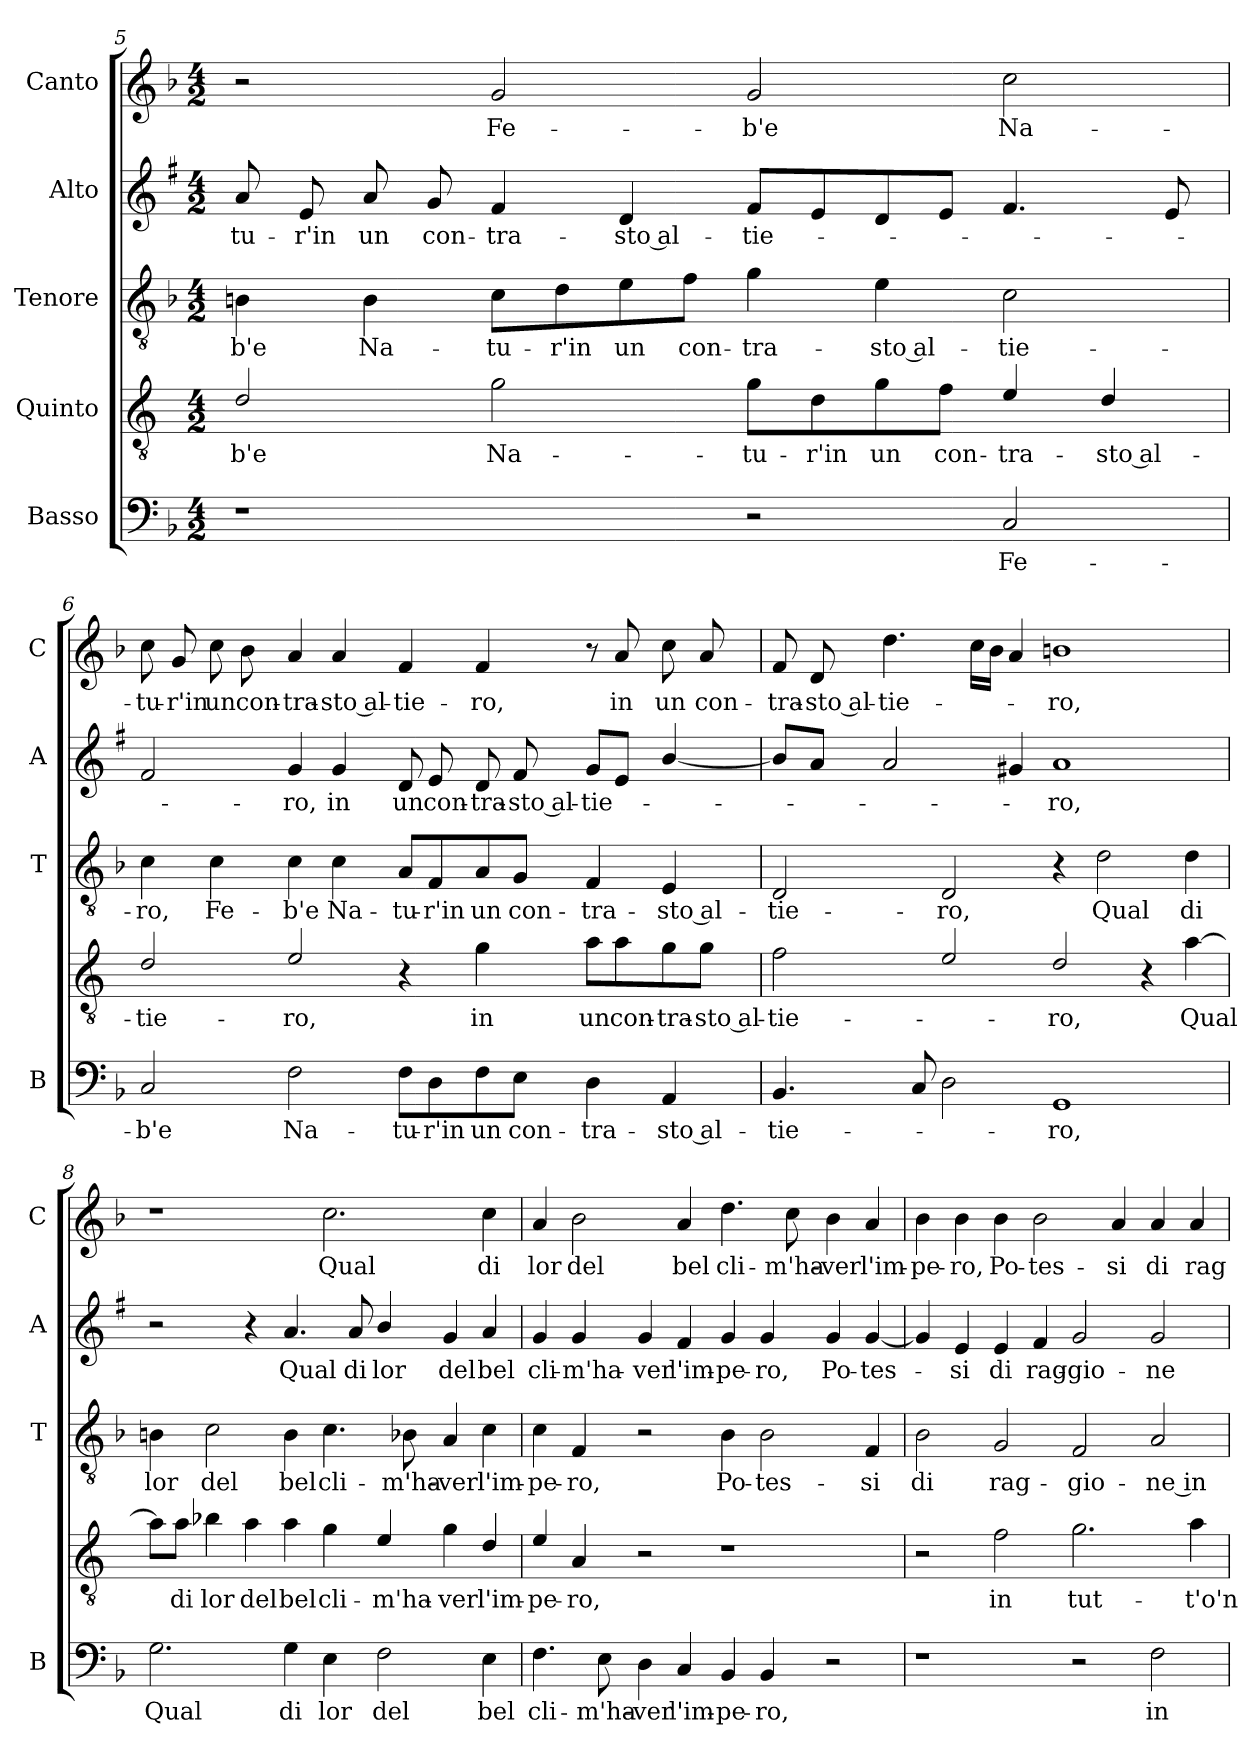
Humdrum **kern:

**kern	**text	**kern	**text	**kern	**text	**kern	**text	**kern	**text
*part5	*part5	*part4	*part4	*part3	*part3	*part2	*part2	*part1	*part1
*staff5	*staff5	*staff4	*staff4	*staff3	*staff3	*staff2	*staff2	*staff1	*staff1
*I"Basso	*	*I"Quinto	*	*I"Tenore	*	*I"Alto	*	*I"Canto	*
*I'B	*	*	*	*I'T	*	*I'A	*	*I'C	*
!!LO:PB:g=z
*clefF4	*	*clefGv2	*	*clefGv2	*	*clefG2	*	*clefG2	*
*	*	*ITrd4c7	*	*	*	*ITrd1c2	*	*	*
*k[b-]	*	*k[b-]	*	*k[b-]	*	*k[b-]	*	*k[b-]	*
*F:	*	*F:	*	*F:	*	*F:	*	*F:	*
*M4/2	*	*M4/2	*	*M4/2	*	*M4/2	*	*M4/2	*
=5	=5	=5	=5	=5	=5	=5	=5	=5	=5
!	!	!	!LO:LY:b	!	!LO:LY:b	!	!LO:LY:b	!	!
1r	.	2G/	-b'e	4Bn\	-b'e	8g/	-tu-	2r	.
!	!	!	!	!	!	!	!LO:LY:b	!	!
.	.	.	.	.	.	8d/	-r'in	.	.
!	!	!	!	!	!LO:LY:b	!	!LO:LY:b	!	!
.	.	.	.	4B\	Na-	8g/	un	.	.
!	!	!	!	!	!	!	!LO:LY:b	!	!
.	.	.	.	.	.	8f/	con-	.	.
!	!	!	!LO:LY:b	!	!LO:LY:b	!	!LO:LY:b	!	!LO:LY:b
.	.	2c\	Na-	8c\L	-tu-	4e/	-tra-	2g/	Fe-
!	!	!	!	!	!LO:LY:b	!	!	!	!
.	.	.	.	8d\	-r'in	.	.	.	.
!	!	!	!	!	!LO:LY:b	!	!LO:LY:b	!	!
.	.	.	.	8e\	un	4c/	-sto al-	.	.
!	!	!	!	!	!LO:LY:b	!	!	!	!
.	.	.	.	8f\J	con-	.	.	.	.
!	!	!	!LO:LY:b	!	!LO:LY:b	!	!LO:LY:b	!	!LO:LY:b
2r	.	8c\L	-tu-	4g\	-tra-	8e/L	-tie-	2g/	-b'e
!	!	!	!LO:LY:b	!	!	!	!	!	!
.	.	8G\	-r'in	.	.	8d/	.	.	.
!	!	!	!LO:LY:b	!	!LO:LY:b	!	!	!	!
.	.	8c\	un	4e\	-sto al-	8c/	.	.	.
!	!	!	!LO:LY:b	!	!	!	!	!	!
.	.	8B-\J	con-	.	.	8d/J	.	.	.
!	!LO:LY:b	!	!LO:LY:b	!	!LO:LY:b	!	!	!	!LO:LY:b
2C/	Fe-	4A/	-tra-	2c\	-tie-	4.e/	.	2cc\	Na-
!	!	!	!LO:LY:b	!	!	!	!	!	!
.	.	4G/	-sto al-	.	.	.	.	.	.
.	.	.	.	.	.	8d/	.	.	.
=6	=6	=6	=6	=6	=6	=6	=6	=6	=6
!	!LO:LY:b	!	!LO:LY:b	!	!LO:LY:b	!	!	!	!LO:LY:b
2C/	-b'e	2G/	-tie-	4c\	-ro,	2e/	.	8cc\	-tu-
!	!	!	!	!	!	!	!	!	!LO:LY:b
.	.	.	.	.	.	.	.	8g/	-r'in
!	!	!	!	!	!LO:LY:b	!	!	!	!LO:LY:b
.	.	.	.	4c\	Fe-	.	.	8cc\	un
!	!	!	!	!	!	!	!	!	!LO:LY:b
.	.	.	.	.	.	.	.	8b-\	con-
!	!LO:LY:b	!	!LO:LY:b	!	!LO:LY:b	!	!LO:LY:b	!	!LO:LY:b
2F\	Na-	2A/	-ro,	4c\	-b'e	4f/	-ro,	4a/	-tra-
!	!	!	!	!	!LO:LY:b	!	!LO:LY:b	!	!LO:LY:b
.	.	.	.	4c\	Na-	4f/	in	4a/	-sto al-
!	!LO:LY:b	!	!	!	!LO:LY:b	!	!LO:LY:b	!	!LO:LY:b
8F\L	-tu-	4r	.	8A/L	-tu-	8c/	un	4f/	-tie-
!	!LO:LY:b	!	!	!	!LO:LY:b	!	!LO:LY:b	!	!
8D\	-r'in	.	.	8F/	-r'in	8d/	con-	.	.
!	!LO:LY:b	!	!LO:LY:b	!	!LO:LY:b	!	!LO:LY:b	!	!LO:LY:b
8F\	un	4c\	in	8A/	un	8c/	-tra-	4f/	-ro,
!	!LO:LY:b	!	!	!	!LO:LY:b	!	!LO:LY:b	!	!
8E\J	con-	.	.	8G/J	con-	8e/	-sto al-	.	.
!	!LO:LY:b	!	!LO:LY:b	!	!LO:LY:b	!	!LO:LY:b	!	!
4D\	-tra-	8d\L	un	4F/	-tra-	8f/L	-tie-	8r	.
!	!	!	!LO:LY:b	!	!	!	!	!	!LO:LY:b
.	.	8d\	con-	.	.	8d/J	.	8a/	in
!	!LO:LY:b	!	!LO:LY:b	!	!LO:LY:b	!	!	!	!LO:LY:b
4AA/	-sto al-	8c\	-tra-	4E/	-sto al-	[4a/	.	8cc\	un
!	!	!	!LO:LY:b	!	!	!	!	!	!LO:LY:b
.	.	8c\J	-sto al-	.	.	.	.	8a/	con-
!!LO:LB:g=z
=7	=7	=7	=7	=7	=7	=7	=7	=7	=7
!	!LO:LY:b	!	!LO:LY:b	!	!LO:LY:b	!	!	!	!LO:LY:b
4.BB-/	-tie-	2B-\	-tie-	2D/	-tie-	8a/L]	.	8f/	-tra-
!	!	!	!	!	!	!	!	!	!LO:LY:b
.	.	.	.	.	.	8g/J	.	8d/	-sto al-
!	!	!	!	!	!	!	!	!	!LO:LY:b
.	.	.	.	.	.	2g/	.	4.dd\	-tie-
8C/	.	.	.	.	.	.	.	.	.
!	!	!	!	!	!LO:LY:b	!	!	!	!
2D\	.	2A/	.	2D/	-ro,	.	.	.	.
.	.	.	.	.	.	.	.	16cc\LL	.
.	.	.	.	.	.	.	.	16b-\JJ	.
.	.	.	.	.	.	4f#X/	.	4a/	.
!	!LO:LY:b	!	!LO:LY:b	!	!	!	!LO:LY:b	!	!LO:LY:b
1GG	-ro,	2G/	-ro,	4r	.	1g	-ro,	1bn	-ro,
!	!	!	!	!	!LO:LY:b	!	!	!	!
.	.	.	.	2d\	Qual	.	.	.	.
.	.	4r	.	.	.	.	.	.	.
!	!	!	!LO:LY:b	!	!LO:LY:b	!	!	!	!
.	.	[4d\	Qual	4d\	di	.	.	.	.
=8	=8	=8	=8	=8	=8	=8	=8	=8	=8
!	!LO:LY:b	!	!	!	!LO:LY:b	!	!	!	!
2.G\	Qual	8d\L]	.	4Bn\	lor	2r	.	1r	.
!	!	!	!LO:LY:b	!	!	!	!	!	!
.	.	8d\J	di	.	.	.	.	.	.
!	!	!	!LO:LY:b	!	!LO:LY:b	!	!	!	!
.	.	4e-X\	lor	2c\	del	.	.	.	.
!	!	!	!LO:LY:b	!	!	!	!	!	!
.	.	4d\	del	.	.	4r	.	.	.
!	!LO:LY:b	!	!LO:LY:b	!	!LO:LY:b	!	!LO:LY:b	!	!
4G\	di	4d\	bel	4B\	bel	4.g/	Qual	.	.
!	!LO:LY:b	!	!LO:LY:b	!	!LO:LY:b	!	!	!	!LO:LY:b
4E\	lor	4c\	cli-	4.c\	cli-	.	.	2.cc\	Qual
!	!	!	!	!	!	!	!LO:LY:b	!	!
.	.	.	.	.	.	8g/	di	.	.
!	!LO:LY:b	!	!LO:LY:b	!	!	!	!LO:LY:b	!	!
2F\	del	4A/	-m'ha-	.	.	4a/	lor	.	.
!	!	!	!	!	!LO:LY:b	!	!	!	!
.	.	.	.	8B-X\	-m'ha-	.	.	.	.
!	!	!	!LO:LY:b	!	!LO:LY:b	!	!LO:LY:b	!	!
.	.	4c\	-ver	4A/	-ver	4f/	del	.	.
!	!LO:LY:b	!	!LO:LY:b	!	!LO:LY:b	!	!LO:LY:b	!	!LO:LY:b
4E\	bel	4G/	l'im-	4c\	l'im-	4g/	bel	4cc\	di
=9	=9	=9	=9	=9	=9	=9	=9	=9	=9
!	!LO:LY:b	!	!LO:LY:b	!	!LO:LY:b	!	!LO:LY:b	!	!LO:LY:b
4.F\	cli-	4A/	-pe-	4c\	-pe-	4f/	cli-	4a/	lor
!	!	!	!LO:LY:b	!	!LO:LY:b	!	!LO:LY:b	!	!LO:LY:b
.	.	4D/	-ro,	4F/	-ro,	4f/	-m'ha-	2b-\	del
!	!LO:LY:b	!	!	!	!	!	!	!	!
8E\	-m'ha-	.	.	.	.	.	.	.	.
!	!LO:LY:b	!	!	!	!	!	!LO:LY:b	!	!
4D\	-ver	2r	.	2r	.	4f/	-ver	.	.
!	!LO:LY:b	!	!	!	!	!	!LO:LY:b	!	!LO:LY:b
4C/	l'im-	.	.	.	.	4e/	l'im-	4a/	bel
!	!LO:LY:b	!	!	!	!LO:LY:b	!	!LO:LY:b	!	!LO:LY:b
4BB-/	-pe-	1r	.	4B-\	Po-	4f/	-pe-	4.dd\	cli-
!	!LO:LY:b	!	!	!	!LO:LY:b	!	!LO:LY:b	!	!
4BB-/	-ro,	.	.	2B-\	-tes-	4f/	-ro,	.	.
!	!	!	!	!	!	!	!	!	!LO:LY:b
.	.	.	.	.	.	.	.	8cc\	-m'ha-
!	!	!	!	!	!	!	!LO:LY:b	!	!LO:LY:b
2r	.	.	.	.	.	4f/	Po-	4b-\	-ver
!	!	!	!	!	!LO:LY:b	!	!LO:LY:b	!	!LO:LY:b
.	.	.	.	4F/	-si	[4f/	-tes-	4a/	l'im-
!!LO:LB:g=z
=10	=10	=10	=10	=10	=10	=10	=10	=10	=10
!	!	!	!	!	!LO:LY:b	!	!	!	!LO:LY:b
1r	.	2r	.	2B-\	di	4f/]	.	4b-\	-pe-
!	!	!	!	!	!	!	!LO:LY:b	!	!LO:LY:b
.	.	.	.	.	.	4d/	-si	4b-\	-ro,
!	!	!	!LO:LY:b	!	!LO:LY:b	!	!LO:LY:b	!	!LO:LY:b
.	.	2B-\	in	2G/	rag-	4d/	di	4b-\	Po-
!	!	!	!	!	!	!	!LO:LY:b	!	!LO:LY:b
.	.	.	.	.	.	4e/	rag-	2b-\	-tes-
!	!	!	!LO:LY:b	!	!LO:LY:b	!	!LO:LY:b	!	!
2r	.	2.c\	tut-	2F/	-gio-	2f/	-gio-	.	.
!	!	!	!	!	!	!	!	!	!LO:LY:b
.	.	.	.	.	.	.	.	4a/	-si
!	!LO:LY:b	!	!	!	!LO:LY:b	!	!LO:LY:b	!	!LO:LY:b
2F\	in	.	.	2A/	-ne in	2f/	-ne	4a/	di
!	!	!	!LO:LY:b	!	!	!	!	!	!LO:LY:b
.	.	4d\	-t'o'n	.	.	.	.	4a/	rag-
=	=	=	=	=	=	=	=	=	=
*-	*-	*-	*-	*-	*-	*-	*-	*-	*-
